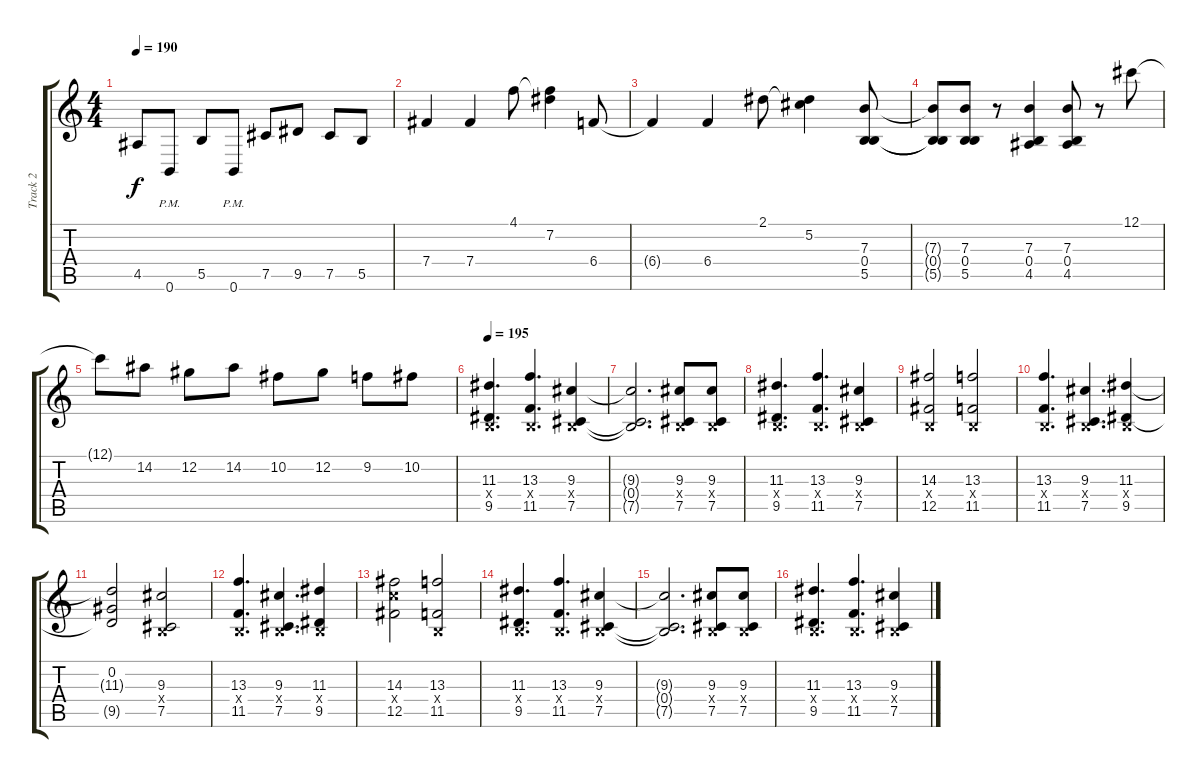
\track ("Track 2" "Track 2") {instrument distortionguitar}
\staff {score tabs}
\tuning (Db4 Ab3 E3 B2 Gb2 B1) {hide}
\ts (4 4)
\tempo 190
\clef g2
\ks c
4.5.8{dy f} 0.6{pm}.8 5.5.8 0.6{pm}.8 7.5.8 9.5.8 7.5.8 5.5.8 |
7.4.4 7.4.4 4.1.8 (4.1{t} 7.2).4 6.4.8 |
6.4{t}.4 6.4.4 2.1.8 (2.1{t} 5.2).4 (7.3 0.4 5.5).8 |
(7.3{t} 0.4{t} 5.5{t}).8 (7.3 0.4 5.5).8 r.8 (7.3 0.4 4.5).4 (7.3 0.4 4.5).8 r.8 12.1.8 |
12.1{t}.8 14.2.8 12.2.8 14.2.8 10.2.8 12.2.8 9.2.8 10.2.8 |
\tempo 195
(11.3 0.4{x} 9.5).4{d} (13.3 0.4{x} 11.5).4{d} (9.3 0.4{x} 7.5).4 |
(9.3{t} 0.4{t} 7.5{t}).2{d} (9.3 0.4{x} 7.5).8 (9.3 0.4{x} 7.5).8 |
(11.3 0.4{x} 9.5).4{d} (13.3 0.4{x} 11.5).4{d} (9.3 0.4{x} 7.5).4 |
(14.3 0.4{x} 12.5).2 (13.3 0.4{x} 11.5).2 |
(13.3 0.4{x} 11.5).4{d} (9.3 0.4{x} 7.5).4{d} (11.3 0.4{x} 9.5).4 |
(0.2 11.3{t} 9.5{t}).2 (9.3 0.4{x} 7.5).2 |
(13.3 0.4{x} 11.5).4{d} (9.3 0.4{x} 7.5).4{d} (11.3 0.4{x} 9.5).4 |
(14.3 13.4{x} 12.5).2 (13.3 0.4{x} 11.5).2 |
(11.3 0.4{x} 9.5).4{d} (13.3 0.4{x} 11.5).4{d} (9.3 0.4{x} 7.5).4 |
(9.3{t} 0.4{t} 7.5{t}).2{d} (9.3 0.4{x} 7.5).8 (9.3 0.4{x} 7.5).8 |
(11.3 0.4{x} 9.5).4{d} (13.3 0.4{x} 11.5).4{d} (9.3 0.4{x} 7.5).4
